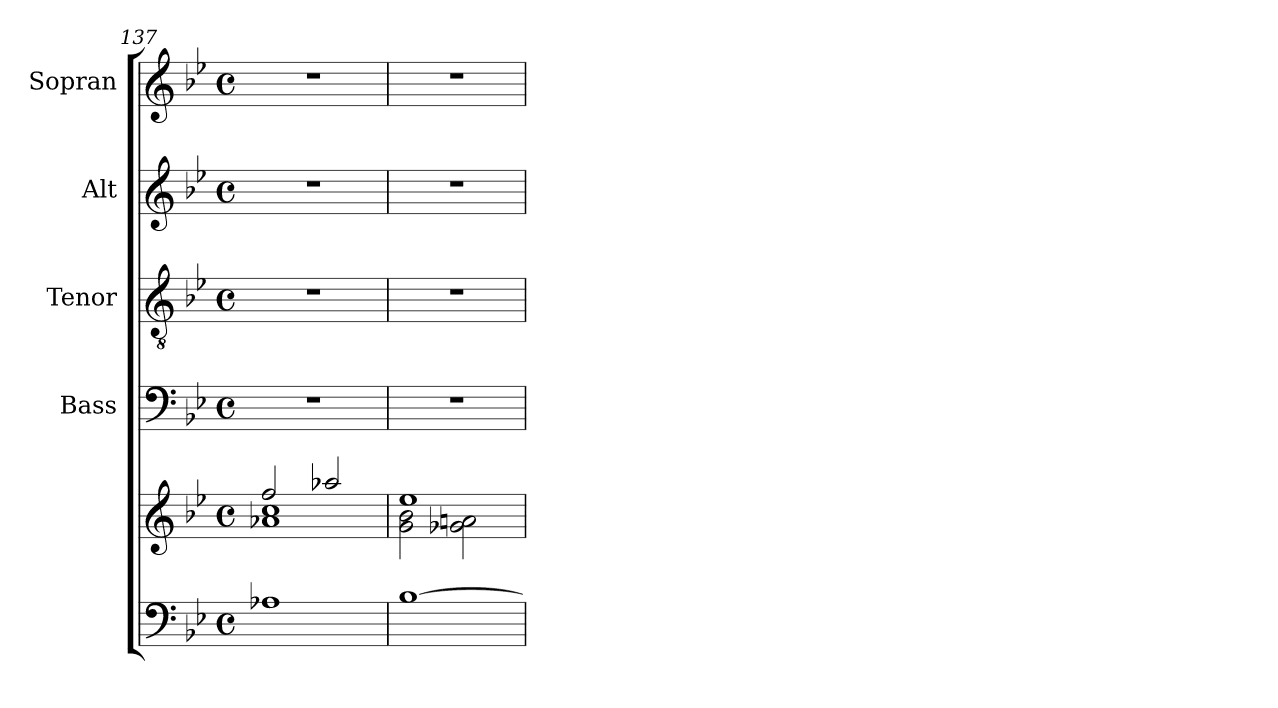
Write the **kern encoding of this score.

**kern	**kern	**kern	**kern	**kern	**kern
*part5	*part5	*part4	*part3	*part2	*part1
*staff6	*staff5	*staff4	*staff3	*staff2	*staff1
*	*	*I"Bass	*I"Tenor	*I"Alt	*I"Sopran
*	*	*I'B.	*I'T.	*I'A.	*I'S.
!!LO:LB:g=z
*clefF4	*clefG2	*clefF4	*clefGv2	*clefG2	*clefG2
*k[b-e-]	*k[b-e-]	*k[b-e-]	*k[b-e-]	*k[b-e-]	*k[b-e-]
*B-:	*B-:	*B-:	*B-:	*B-:	*B-:
*M4/4	*M4/4	*M4/4	*M4/4	*M4/4	*M4/4
*met(c)	*met(c)	*met(c)	*met(c)	*met(c)	*met(c)
=137	=137	=137	=137	=137	=137
*	*^	*	*	*	*
1A-X	2ff/	1a-X 1cc	1r	1r	1r	1r
.	2aa-X/	.	.	.	.	.
=138	=138	=138	=138	=138	=138	=138
[1B-	1ee-	2g\ 2b-\	1r	1r	1r	1r
.	.	2g-X\ 2an\	.	.	.	.
*	*v	*v	*	*	*	*
=	=	=	=	=	=
*-	*-	*-	*-	*-	*-
